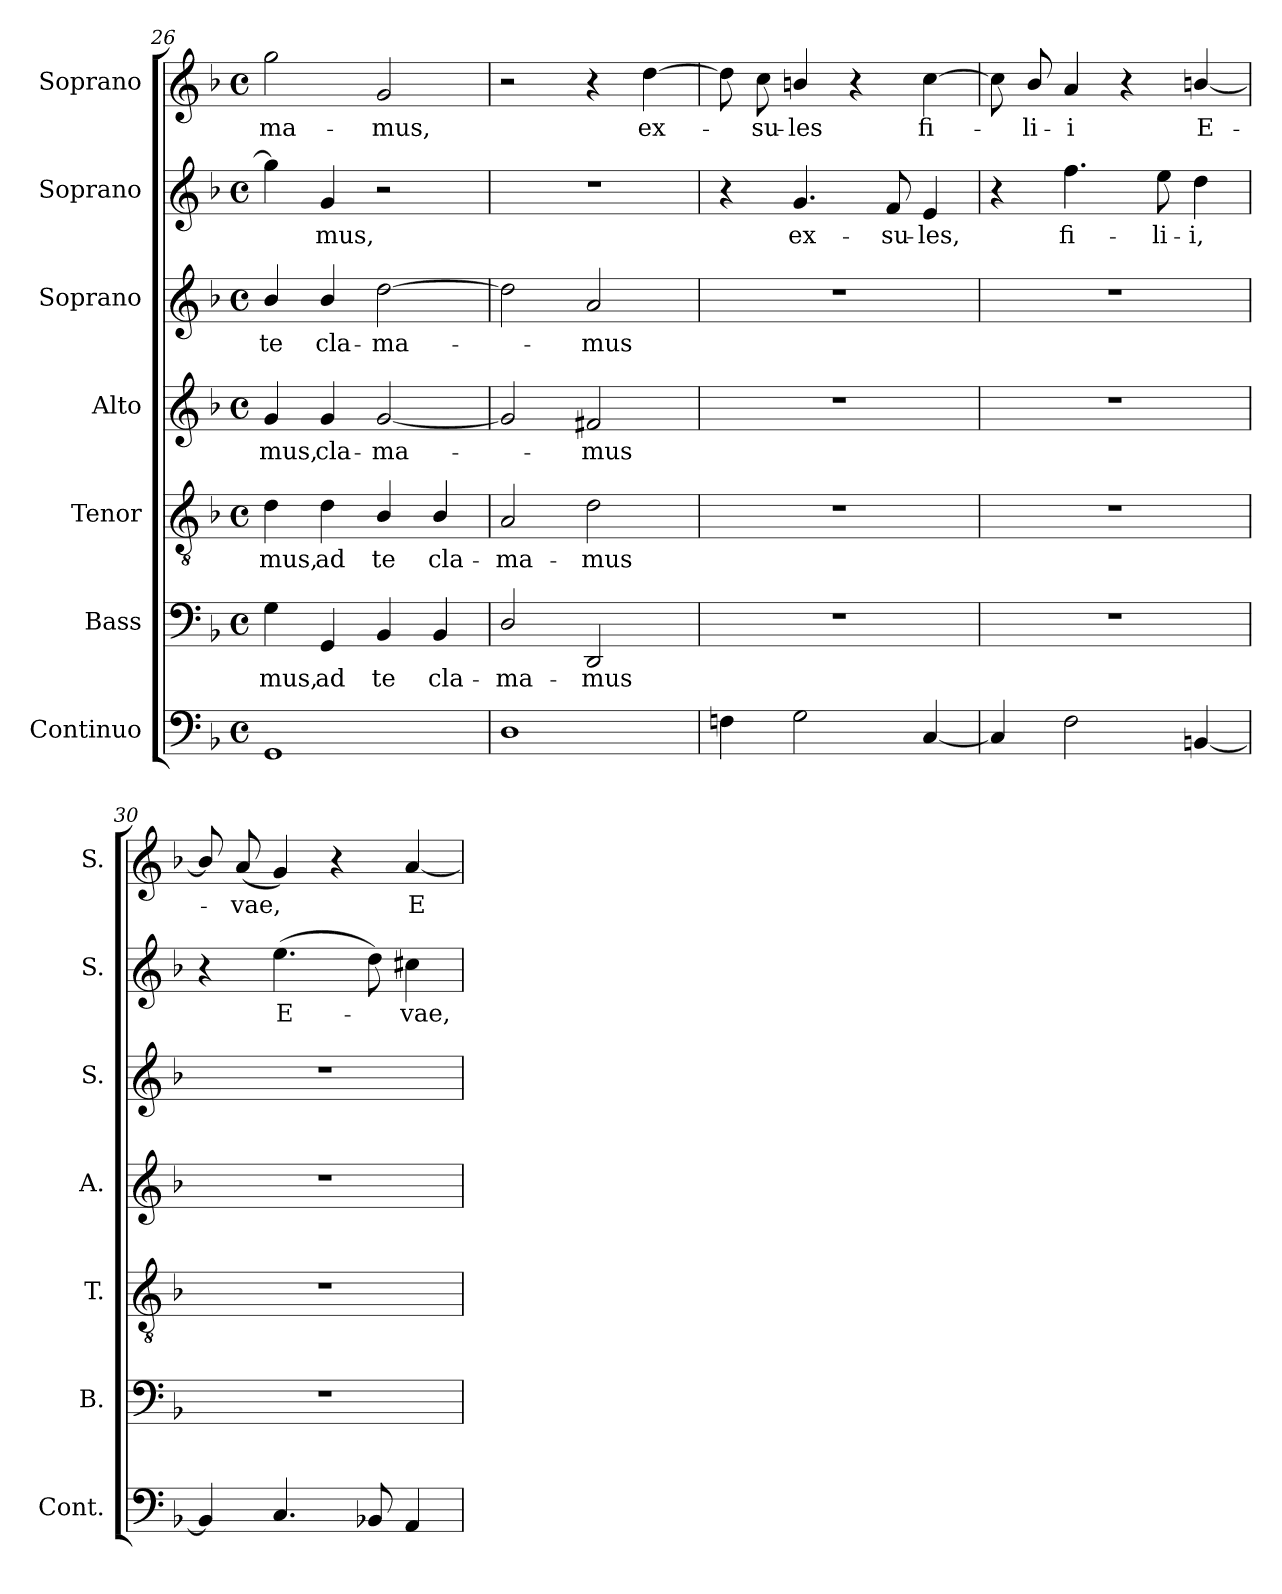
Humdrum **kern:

**kern	**kern	**text	**kern	**text	**kern	**text	**kern	**text	**kern	**text	**kern	**text
*part7	*part6	*part6	*part5	*part5	*part4	*part4	*part3	*part3	*part2	*part2	*part1	*part1
*staff7	*staff6	*staff6	*staff5	*staff5	*staff4	*staff4	*staff3	*staff3	*staff2	*staff2	*staff1	*staff1
*I"Continuo	*I"Bass	*	*I"Tenor	*	*I"Alto	*	*I"Soprano	*	*I"Soprano	*	*I"Soprano	*
*I'Cont.	*I'B.	*	*I'T.	*	*I'A.	*	*I'S.	*	*I'S.	*	*I'S.	*
*clefF4	*clefF4	*	*clefGv2	*	*clefG2	*	*clefG2	*	*clefG2	*	*clefG2	*
*	*	*	*ITrd7c12	*	*	*	*	*	*	*	*	*
*k[b-]	*k[b-]	*	*k[b-]	*	*k[b-]	*	*k[b-]	*	*k[b-]	*	*k[b-]	*
*F:	*F:	*	*F:	*	*F:	*	*F:	*	*F:	*	*F:	*
*M4/4	*M4/4	*	*M4/4	*	*M4/4	*	*M4/4	*	*M4/4	*	*M4/4	*
*met(c)	*met(c)	*	*met(c)	*	*met(c)	*	*met(c)	*	*met(c)	*	*met(c)	*
=26	=26	=26	=26	=26	=26	=26	=26	=26	=26	=26	=26	=26
!	!	!LO:LY:b:color=#000000	!	!	!	!	!	!	!	!	!	!
!	!	!	!	!LO:LY:b:color=#000000	!	!	!	!	!	!	!	!
!	!	!	!	!	!	!LO:LY:b:color=#000000	!	!	!	!	!	!
!	!	!	!	!	!	!	!	!LO:LY:b:color=#000000	!	!	!	!
!	!	!	!	!	!	!	!	!	!	!	!	!LO:LY:b:color=#000000
1GGi	4Gi\	-mus,	4Di\	-mus,	4gi/	-mus,	4b-i/	te	4ggi\]	.	2ggi\	-ma-
!	!	!LO:LY:b:color=#000000	!	!	!	!	!	!	!	!	!	!
!	!	!	!	!LO:LY:b:color=#000000	!	!	!	!	!	!	!	!
!	!	!	!	!	!	!LO:LY:b:color=#000000	!	!	!	!	!	!
!	!	!	!	!	!	!	!	!LO:LY:b:color=#000000	!	!	!	!
!	!	!	!	!	!	!	!	!	!	!LO:LY:b:color=#000000	!	!
.	4GGi/	ad	4Di\	ad	4gi/	cla-	4b-i/	cla-	4gi/	-mus,	.	.
!	!	!LO:LY:b:color=#000000	!	!	!	!	!	!	!	!	!	!
!	!	!	!	!LO:LY:b:color=#000000	!	!	!	!	!	!	!	!
!	!	!	!	!	!	!LO:LY:b:color=#000000	!	!	!	!	!	!
!	!	!	!	!	!	!	!	!LO:LY:b:color=#000000	!	!	!	!
!	!	!	!	!	!	!	!	!	!	!	!	!LO:LY:b:color=#000000
.	4BB-i/	te	4BB-i/	te	[2gi/	-ma-	[2ddi\	-ma-	2r	.	2gi/	-mus,
!	!	!LO:LY:b:color=#000000	!	!	!	!	!	!	!	!	!	!
!	!	!	!	!LO:LY:b:color=#000000	!	!	!	!	!	!	!	!
.	4BB-i/	cla-	4BB-i/	cla-	.	.	.	.	.	.	.	.
=27	=27	=27	=27	=27	=27	=27	=27	=27	=27	=27	=27	=27
!	!	!LO:LY:b:color=#000000	!	!	!	!	!	!	!	!	!	!
!	!	!	!	!LO:LY:b:color=#000000	!	!	!	!	!	!	!	!
1Di	2Di/	-ma-	2AAi/	-ma-	2gi/]	.	2ddi\]	.	1r	.	2r	.
!	!	!LO:LY:b:color=#000000	!	!	!	!	!	!	!	!	!	!
!	!	!	!	!LO:LY:b:color=#000000	!	!	!	!	!	!	!	!
!	!	!	!	!	!	!LO:LY:b:color=#000000	!	!	!	!	!	!
!	!	!	!	!	!	!	!	!LO:LY:b:color=#000000	!	!	!	!
.	2DDi/	-mus	2Di\	-mus	2f#Xi/	-mus	2ai/	-mus	.	.	4r	.
!	!	!	!	!	!	!	!	!	!	!	!	!LO:LY:b:color=#000000
.	.	.	.	.	.	.	.	.	.	.	[4ddi\	ex-
=28	=28	=28	=28	=28	=28	=28	=28	=28	=28	=28	=28	=28
4Fni\	1r	.	1r	.	1r	.	1r	.	4r	.	8ddi\]	.
!	!	!	!	!	!	!	!	!	!	!	!	!LO:LY:b:color=#000000
.	.	.	.	.	.	.	.	.	.	.	8cci\	-su-
!	!	!	!	!	!	!	!	!	!	!LO:LY:b:color=#000000	!	!
!	!	!	!	!	!	!	!	!	!	!	!	!LO:LY:b:color=#000000
2Gi\	.	.	.	.	.	.	.	.	4.gi/	ex-	4bni/	-les
.	.	.	.	.	.	.	.	.	.	.	4r	.
!	!	!	!	!	!	!	!	!	!	!LO:LY:b:color=#000000	!	!
.	.	.	.	.	.	.	.	.	8fi/	-su-	.	.
!	!	!	!	!	!	!	!	!	!	!LO:LY:b:color=#000000	!	!
!	!	!	!	!	!	!	!	!	!	!	!	!LO:LY:b:color=#000000
[4Ci/	.	.	.	.	.	.	.	.	4ei/	-les,	[4cci\	fi-
=29	=29	=29	=29	=29	=29	=29	=29	=29	=29	=29	=29	=29
4Ci/]	1r	.	1r	.	1r	.	1r	.	4r	.	8cci\]	.
!	!	!	!	!	!	!	!	!	!	!	!	!LO:LY:b:color=#000000
.	.	.	.	.	.	.	.	.	.	.	8b-i/	-li-
!	!	!	!	!	!	!	!	!	!	!LO:LY:b:color=#000000	!	!
!	!	!	!	!	!	!	!	!	!	!	!	!LO:LY:b:color=#000000
2Fi\	.	.	.	.	.	.	.	.	4.ffi\	fi-	4ai/	-i
.	.	.	.	.	.	.	.	.	.	.	4r	.
!	!	!	!	!	!	!	!	!	!	!LO:LY:b:color=#000000	!	!
.	.	.	.	.	.	.	.	.	8eei\	-li-	.	.
!	!	!	!	!	!	!	!	!	!	!LO:LY:b:color=#000000	!	!
!	!	!	!	!	!	!	!	!	!	!	!	!LO:LY:b:color=#000000
[4BBni/	.	.	.	.	.	.	.	.	4ddi\	-i,	[4bni/	E-
!!LO:PB:g=z
=30	=30	=30	=30	=30	=30	=30	=30	=30	=30	=30	=30	=30
4BBi/]	1r	.	1r	.	1r	.	1r	.	4r	.	8bi/]	.
!	!	!	!	!	!	!	!	!	!	!	!	!LO:LY:b:color=#000000
.	.	.	.	.	.	.	.	.	.	.	(8ai/	-vae,
!	!	!	!	!	!	!	!	!	!	!LO:LY:b:color=#000000	!	!
4.Ci/	.	.	.	.	.	.	.	.	(4.eei\	E-	4gi/)	.
.	.	.	.	.	.	.	.	.	.	.	4r	.
8BB-i/	.	.	.	.	.	.	.	.	8ddi\)	.	.	.
!	!	!	!	!	!	!	!	!	!	!LO:LY:b:color=#000000	!	!
!	!	!	!	!	!	!	!	!	!	!	!	!LO:LY:b:color=#000000
4AAi/	.	.	.	.	.	.	.	.	4cc#Xi\	-vae,	[4ai/	E-
=	=	=	=	=	=	=	=	=	=	=	=	=
*-	*-	*-	*-	*-	*-	*-	*-	*-	*-	*-	*-	*-
